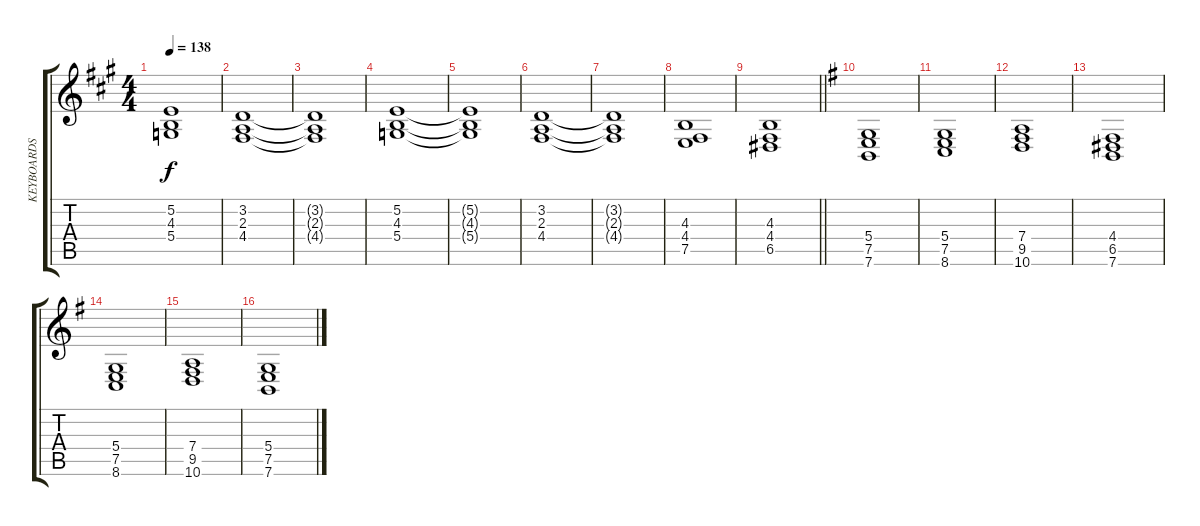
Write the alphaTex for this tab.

\track ("KEYBOARDS" "KEYBOARDS") {instrument synthstrings1}
\staff {score tabs}
\tuning (E4 B3 G3 D3 A2 E2) {hide}
\ts (4 4)
\tempo 138
\clef g2
\ks f#minor
(5.2{t} 4.3{t} 5.4{t}).1{dy f} |
(3.2 2.3 4.4).1 |
(3.2{t} 2.3{t} 4.4{t}).1 |
(5.2 4.3 5.4).1 |
(5.2{t} 4.3{t} 5.4{t}).1 |
(3.2 2.3 4.4).1 |
(3.2{t} 2.3{t} 4.4{t}).1 |
(4.3 4.4 7.5).1 |
\barLineRight lightlight
(4.3 4.4 6.5).1 |
\ks eminor
(5.4 7.5 7.6).1 |
(5.4 7.5 8.6).1 |
(7.4 9.5 10.6).1 |
(4.4 6.5 7.6).1 |
(5.4 7.5 8.6).1 |
(7.4 9.5 10.6).1 |
(5.4 7.5 7.6).1
